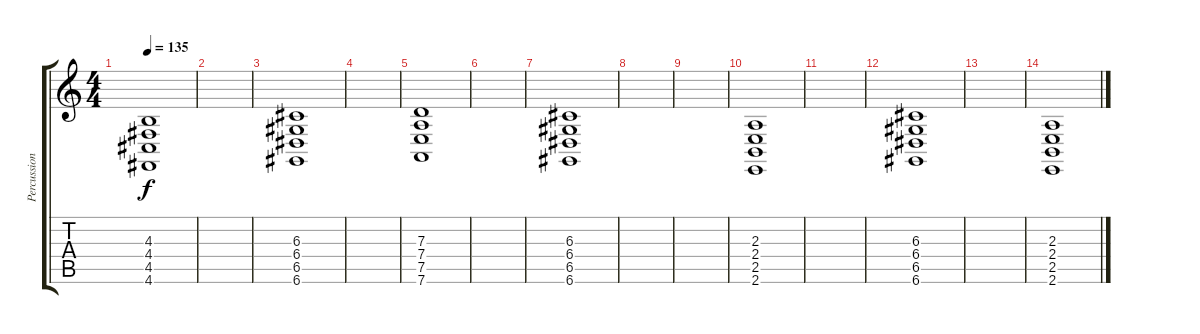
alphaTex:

\track ("Percussion" "Percussion") {instrument taikodrum}
\staff {score tabs}
\tuning (E4 B3 G3 D3 A2 D2) {hide}
\ts (4 4)
\tempo 135
\clef g2
\ks c
(4.3 4.4 4.5 4.6).1{dy f} |
|
(6.3 6.4 6.5 6.6).1 |
|
(7.3 7.4 7.5 7.6).1 |
|
(6.3 6.4 6.5 6.6).1 |
|
|
(2.3 2.4 2.5 2.6).1 |
|
(6.3 6.4 6.5 6.6).1 |
|
(2.3 2.4 2.5 2.6).1
